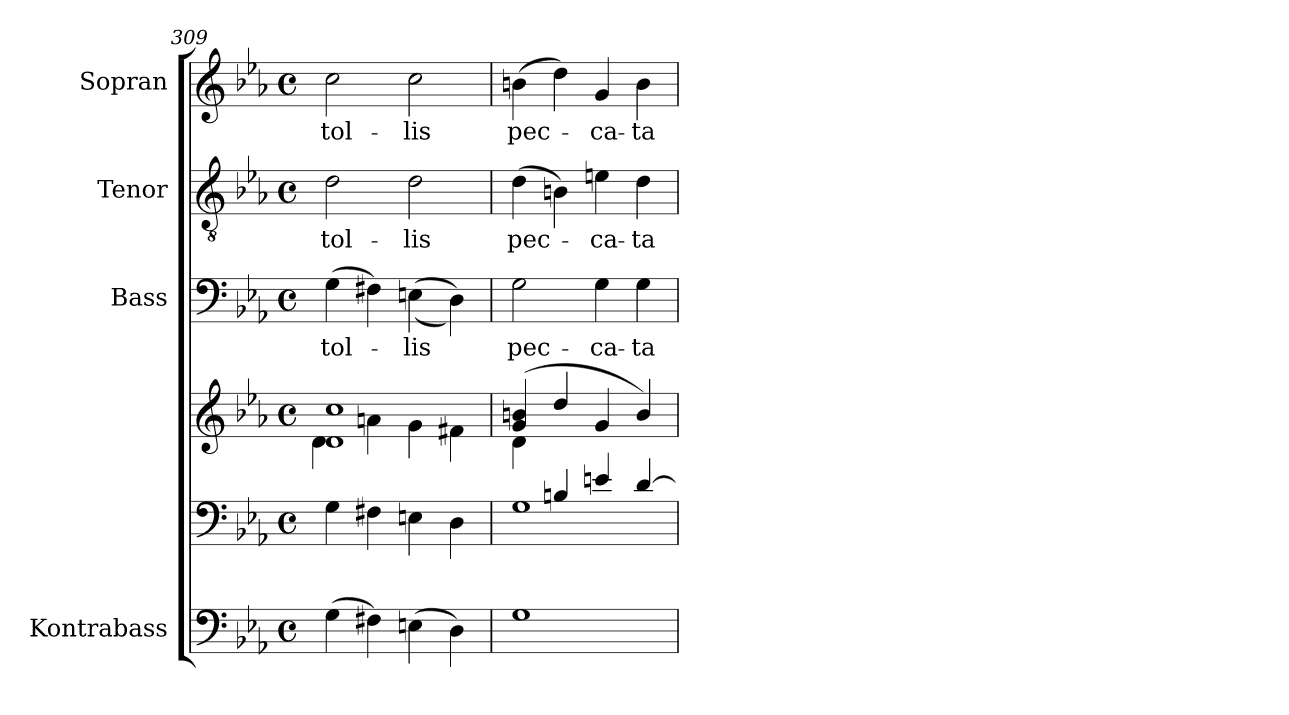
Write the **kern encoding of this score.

**kern	**kern	**kern	**kern	**text	**kern	**text	**kern	**text
*part5	*part4	*part4	*part3	*part3	*part2	*part2	*part1	*part1
*staff6	*staff5	*staff4	*staff3	*staff3	*staff2	*staff2	*staff1	*staff1
*I"Kontrabass	*	*	*I"Bass	*	*I"Tenor	*	*I"Sopran	*
*I'Kb.	*	*	*I'B.	*	*I'T.	*	*I'S.	*
*clefF4	*clefF4	*clefG2	*clefF4	*	*clefGv2	*	*clefG2	*
*ITrd7c12	*	*	*	*	*	*	*	*
*k[b-e-a-]	*k[b-e-a-]	*k[b-e-a-]	*k[b-e-a-]	*	*k[b-e-a-]	*	*k[b-e-a-]	*
*E-:	*E-:	*E-:	*E-:	*	*E-:	*	*E-:	*
*M4/4	*M4/4	*M4/4	*M4/4	*	*M4/4	*	*M4/4	*
*met(c)	*met(c)	*met(c)	*met(c)	*	*met(c)	*	*met(c)	*
=309	=309	=309	=309	=309	=309	=309	=309	=309
*	*	*^	*	*	*	*	*	*
!	!	!	!	!	!LO:LY:b	!	!LO:LY:b	!	!LO:LY:b
(>4GG\	4G\	1d 1cc	4d\	(>4G\	tol-	2d\	tol-	2cc\	tol-
4FF#X\)	4F#X\	.	4an\	4F#X\)	.	.	.	.	.
!	!	!	!	!	!LO:LY:b	!	!LO:LY:b	!	!LO:LY:b
(>4EEn\	4En\	.	4g\	(>(>4En\	-lis	2d\	-lis	2cc\	-lis
4DD\)	4D\	.	4f#X\	4D\))	.	.	.	.	.
=310	=310	=310	=310	=310	=310	=310	=310	=310	=310
*	*^	*	*	*	*	*	*	*	*
!	!	!	!	!	!	!LO:LY:b	!	!LO:LY:b	!	!LO:LY:b
1GG	4ryy	1G	(4g/ 4bn/	4d\	2G\	pec-	(>4d\	pec-	(>4bn\	pec-
.	4Bn/	.	4dd/	2.ryy	.	.	4Bn\)	.	4dd\)	.
!	!	!	!	!	!	!LO:LY:b	!	!LO:LY:b	!	!LO:LY:b
.	4en/	.	4g/	.	4G\	-ca-	4en\	-ca-	4g/	-ca-
!	!	!	!	!	!	!LO:LY:b	!	!LO:LY:b	!	!LO:LY:b
.	[>4d/	.	4b/)	.	4G\	-ta	4d\	-ta	4b\	-ta
*	*v	*v	*	*	*	*	*	*	*	*
*	*	*v	*v	*	*	*	*	*	*
=	=	=	=	=	=	=	=	=
*-	*-	*-	*-	*-	*-	*-	*-	*-
